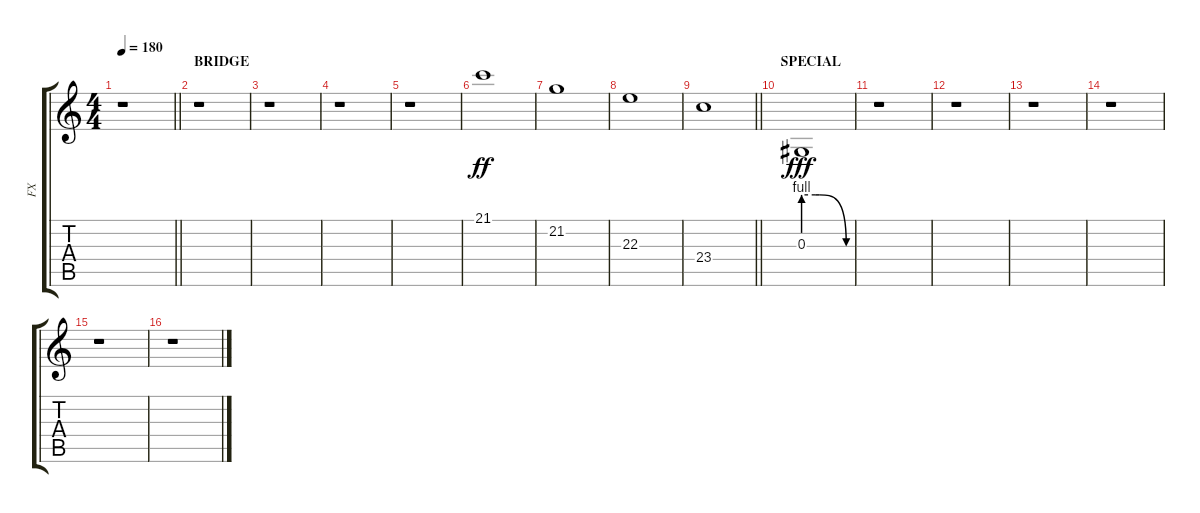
\track ("FX" "FX") {instrument reversecymbal}
\staff {score tabs}
\tuning (Eb4 Bb3 Gb3 Db3 Ab2 Eb2) {hide}
\ts (4 4)
\tempo 180
\clef g2
\barLineRight lightlight
\ks c
r.1{dy ff} |
\section ("" "BRIDGE")
r.1 |
r.1 |
r.1 |
r.1 |
21.1.1{instrument violin} |
21.2.1 |
22.3.1 |
\barLineRight lightlight
23.4.1 |
\section ("" "SPECIAL")
0.3{be (custom 0 4 15 4 20 4 54 0 60 0)}.1{dy fff instrument taikodrum} |
r.1 |
r.1 |
r.1 |
r.1 |
r.1 |
r.1
